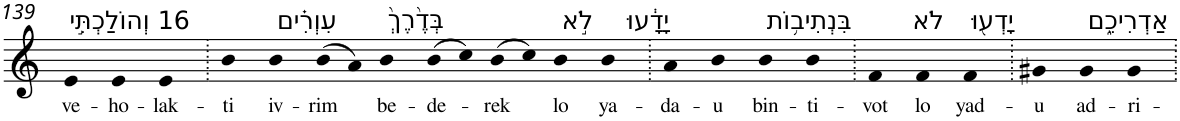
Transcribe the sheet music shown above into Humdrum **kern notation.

**kern	**text
*part1	*part1
*staff1	*staff1
*I"Piano	*
*I'Pno	*
!!LO:PB:g=z
*clefG2	*
*k[]	*
=139	=139
!LO:TX:a:t=16 וְהוֹלַכְתִּ֣י	!
!	!LO:LY:b
4e	ve-
!	!LO:LY:b
4e	-ho-
!	!LO:LY:b
4e	-lak-
=140.	=140.
!	!LO:LY:b
4b	-ti
!LO:TX:a:t=עִוְרִ֗ים	!
!	!LO:LY:b
4b	iv-
!	!LO:LY:b
(8b	-rim
8a)	.
!LO:TX:a:t=בְּדֶ֙רֶךְ֙	!
!	!LO:LY:b
4b	be-
!	!LO:LY:b
(8b	-de-
8cc)	.
!	!LO:LY:b
(8b	-rek
8cc)	.
!LO:TX:a:t=לֹ֣א	!
!	!LO:LY:b
4b	lo
!LO:TX:a:t=יָדָ֔עוּ	!
!	!LO:LY:b
4b	ya-
=141.	=141.
!	!LO:LY:b
4a	-da-
!	!LO:LY:b
4b	-u
!LO:TX:a:t=בִּנְתִיב֥וֹת	!
!	!LO:LY:b
4b	bin-
!	!LO:LY:b
4b	-ti-
=142.	=142.
!	!LO:LY:b
4f	-vot
!LO:TX:a:t=לֹא	!
!	!LO:LY:b
4f	lo
!LO:TX:a:t=יָדְע֖וּ	!
!	!LO:LY:b
4f	yad-
=143.	=143.
!	!LO:LY:b
4g#X	-u
!LO:TX:a:t=אַדְרִיכֵ֑ם	!
!	!LO:LY:b
4g#	ad-
!	!LO:LY:b
4g#	-ri-
=.	=.
*-	*-
